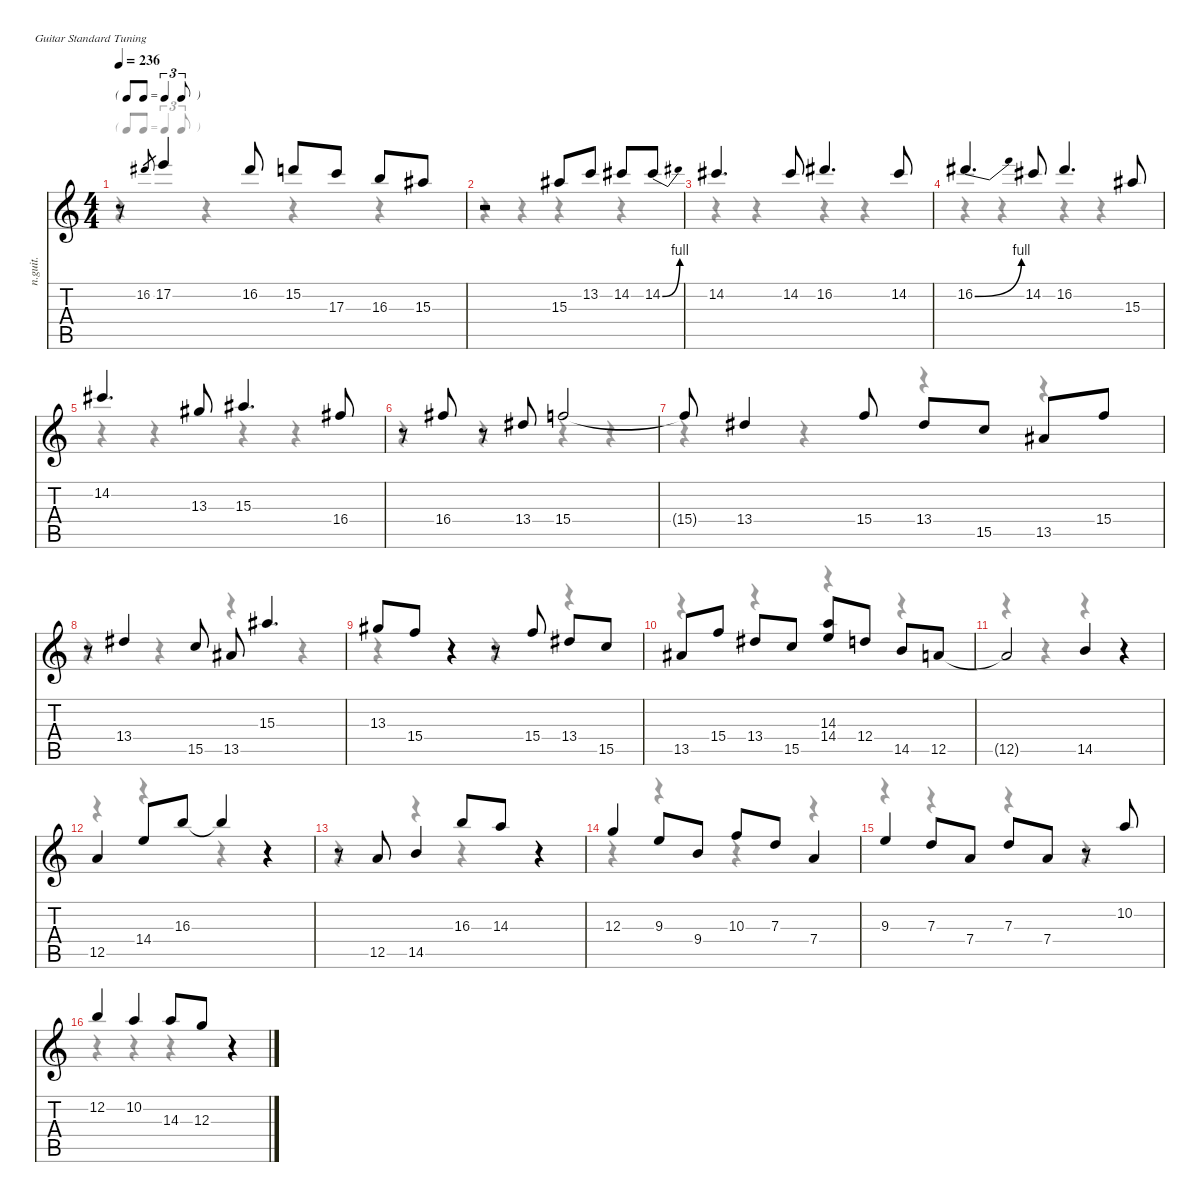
\defaultSystemsLayout 4
\hideDynamics
\bracketExtendMode nobrackets
\otherSystemsTrackNameOrientation horizontal
\track ("SOLO Carlton" "n.guit.") {instrument acousticguitarnylon}
\staff {score tabs}
\tuning (E4 B3 G3 D3 A2 E2)
\voice
\ts (4 4)
\tf triplet8th
\tempo 236
\clef g2
\ks c
r.8{dy ff beam Up} 16.2{acc #}.8{gr dy f beam Up} 17.2.4{dy ff beam Up} 16.2{acc #}.8{beam Up} 15.2.8{beam Up} 17.3.8{beam Up} 16.3.8{beam Up} 15.3{acc #}.8{beam Up} |
r.2{beam Up} 15.3{acc #}.8{beam Up} 13.2.8{beam Up} 14.2{acc #}.8{beam Up} 14.2{be (bend 0 0 30 4) acc #}.8{beam Up} |
14.2{acc #}.4{d beam Up} 14.2{acc #}.8{beam Up} 16.2{acc #}.4{d beam Up} 14.2{acc #}.8{beam Up} |
16.2{be (bend 0 0 30 4) acc #}.4{d beam Up} 14.2{acc #}.8{beam Up} 16.2{acc #}.4{d beam Up} 15.3{acc #}.8{beam Up} |
14.2{acc #}.4{d beam Up} 13.3{acc #}.8{beam Up} 15.3{acc #}.4{d beam Up} 16.4{acc #}.8{beam Up} |
r.8{beam Up} 16.4{acc #}.8{beam Up} r.8{beam Up} 13.4{acc #}.8{beam Up} 15.4.2{beam Up} |
15.4{t}.8{dy f beam Up} 13.4{acc #}.4{dy ff beam Up} 15.4.8{beam Up} 13.4{acc #}.8{beam Up} 15.5.8{beam Up} 13.5{acc #}.8{beam Up} 15.4.8{beam Up} |
r.8{beam Up} 13.4{acc #}.4{beam Up} 15.5.8{beam Up} 13.5{acc #}.8{beam Up} 15.3{acc #}.4{d beam Up} |
13.3{acc #}.8{beam Up} 15.4.8{beam Up} r.4{beam Up} r.8{beam Up} 15.4.8{beam Up} 13.4{acc #}.8{beam Up} 15.5.8{beam Up} |
13.5{acc #}.8{beam Up} 15.4.8{beam Up} 13.4{acc #}.8{beam Up} 15.5.8{beam Up} (14.3 14.4).8{beam Up} 12.4.8{beam Up} 14.5.8{beam Up} 12.5.8{beam Up} |
12.5{t}.2{dy f beam Up} 14.5.4{dy ff beam Up} r.4{beam Up} |
12.5.4{beam Up} 14.4.8{beam Up} 16.3.8{beam Up} 16.3{t}.4{dy f beam Up} r.4{beam Up} |
r.8{beam Up} 12.5.8{dy ff beam Up} 14.5.4{beam Up} 16.3.8{beam Up} 14.3.8{beam Up} r.4{beam Up} |
12.3.4{beam Up} 9.3.8{beam Up} 9.4.8{beam Up} 10.3.8{beam Up} 7.3.8{beam Up} 7.4.4{beam Up} |
9.3.4{beam Up} 7.3.8{beam Up} 7.4.8{beam Up} 7.3.8{beam Up} 7.4.8{beam Up} r.8{beam Up} 10.2.8{beam Up} |
12.2.4{beam Up} 10.2.4{beam Up} 14.3.8{beam Up} 12.3.8{beam Up} r.4{beam Up}
\voice
\clef g2
\ottava regular
\simile none
\ks c
r.4{dy mf beam Down} r.4{beam Down} r.4{beam Down} r.4{beam Down} |
r.4{beam Down} r.4{beam Down} r.4{beam Down} r.4{beam Down} |
r.4{beam Down} r.4{beam Down} r.4{beam Down} r.4{beam Down} |
r.4{beam Down} r.4{beam Down} r.4{beam Down} r.4{beam Down} |
r.4{beam Down} r.4{beam Down} r.4{beam Down} r.4{beam Down} |
r.4{beam Down} r.4{beam Down} r.4{beam Down} r.4{beam Down} |
r.4{beam Down} r.4{beam Down} r.4{beam Down} r.4{beam Down} |
r.4{beam Down} r.4{beam Down} r.4{beam Down} r.4{beam Down} |
r.4{beam Down} r.4{beam Down} r.4{beam Down} r.4{beam Down} |
r.4{beam Down} r.4{beam Down} r.4{beam Down} r.4{beam Down} |
r.4{beam Down} r.4{beam Down} r.4{beam Down} r.4{beam Down} |
r.4{beam Down} r.4{beam Down} r.4{beam Down} r.4{beam Down} |
r.4{beam Down} r.4{beam Down} r.4{beam Down} r.4{beam Down} |
r.4{beam Down} r.4{beam Down} r.4{beam Down} r.4{beam Down} |
r.4{beam Down} r.4{beam Down} r.4{beam Down} r.4{beam Down} |
r.4{beam Down} r.4{beam Down} r.4{beam Down} r.4{beam Down}
